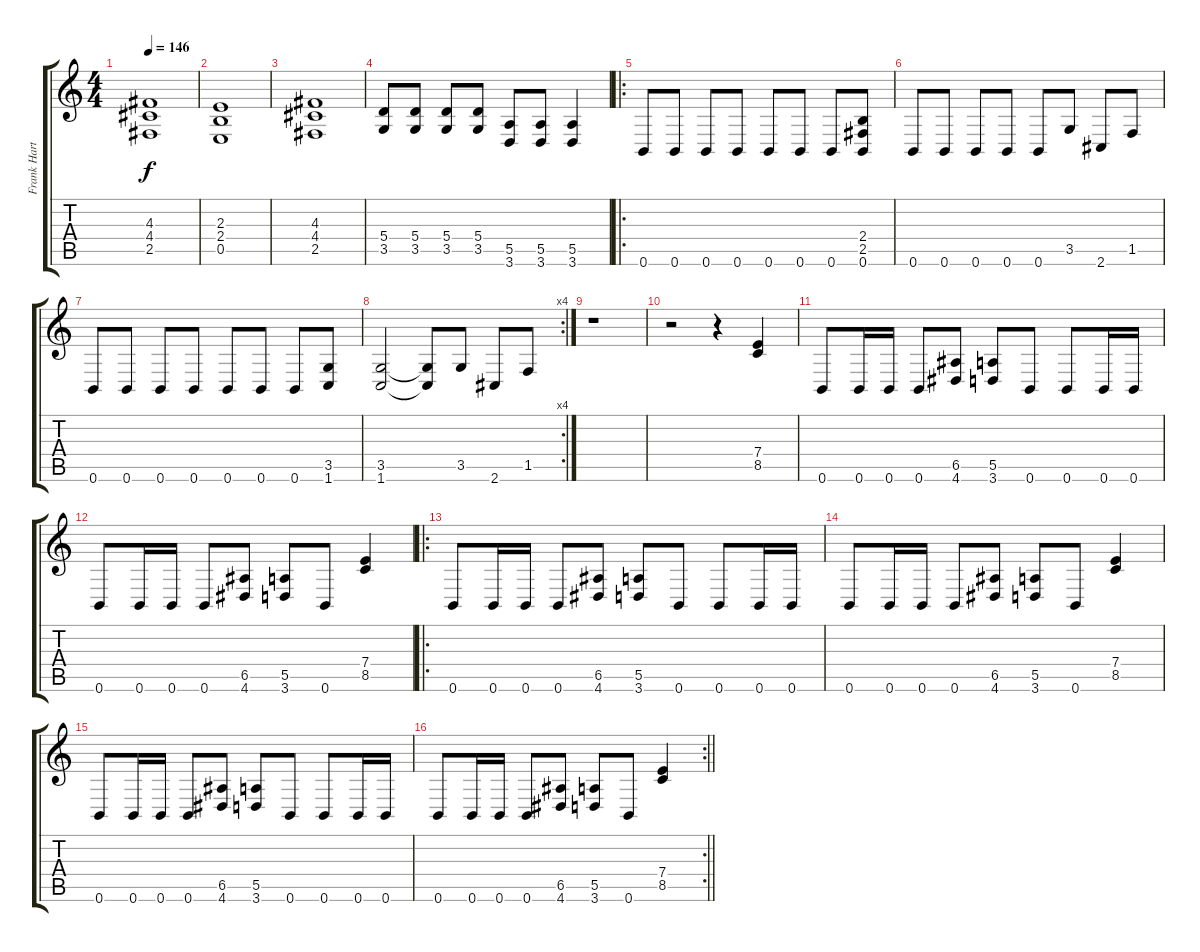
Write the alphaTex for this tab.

\track ("Frank Harthoorn" "Frank Hart") {instrument distortionguitar}
\staff {score tabs}
\tuning (B3 Gb3 D3 A2 E2 B1) {hide}
\ts (4 4)
\tempo 146
\clef g2
\ks c
(4.3 4.4 2.5).1{dy f} |
(2.3 2.4 0.5).1 |
(4.3 4.4 2.5).1 |
(5.4 3.5).8 (5.4 3.5).8 (5.4 3.5).8 (5.4 3.5).8 (5.5 3.6).8 (5.5 3.6).8 (5.5 3.6).4 |
\ro
0.6.8 0.6.8 0.6.8 0.6.8 0.6.8 0.6.8 0.6.8 (2.4 2.5 0.6).8 |
0.6.8 0.6.8 0.6.8 0.6.8 0.6.8 3.5.8 2.6.8 1.5.8 |
0.6.8 0.6.8 0.6.8 0.6.8 0.6.8 0.6.8 0.6.8 (3.5 1.6).8 |
\rc 4
(3.5 1.6).2 (3.5{t} 1.6{t}).8 3.5.8 2.6.8 1.5.8 |
r.1 |
r.2 r.4 (7.4 8.5).4 |
0.6.8 0.6.16 0.6.16 0.6.8 (6.5 4.6).8 (5.5 3.6).8 0.6.8 0.6.8 0.6.16 0.6.16 |
0.6.8 0.6.16 0.6.16 0.6.8 (6.5 4.6).8 (5.5 3.6).8 0.6.8 (7.4 8.5).4 |
\ro
0.6.8 0.6.16 0.6.16 0.6.8 (6.5 4.6).8 (5.5 3.6).8 0.6.8 0.6.8 0.6.16 0.6.16 |
0.6.8 0.6.16 0.6.16 0.6.8 (6.5 4.6).8 (5.5 3.6).8 0.6.8 (7.4 8.5).4 |
0.6.8 0.6.16 0.6.16 0.6.8 (6.5 4.6).8 (5.5 3.6).8 0.6.8 0.6.8 0.6.16 0.6.16 |
\rc 2
\barLineRight lightlight
0.6.8 0.6.16 0.6.16 0.6.8 (6.5 4.6).8 (5.5 3.6).8 0.6.8 (7.4 8.5).4
